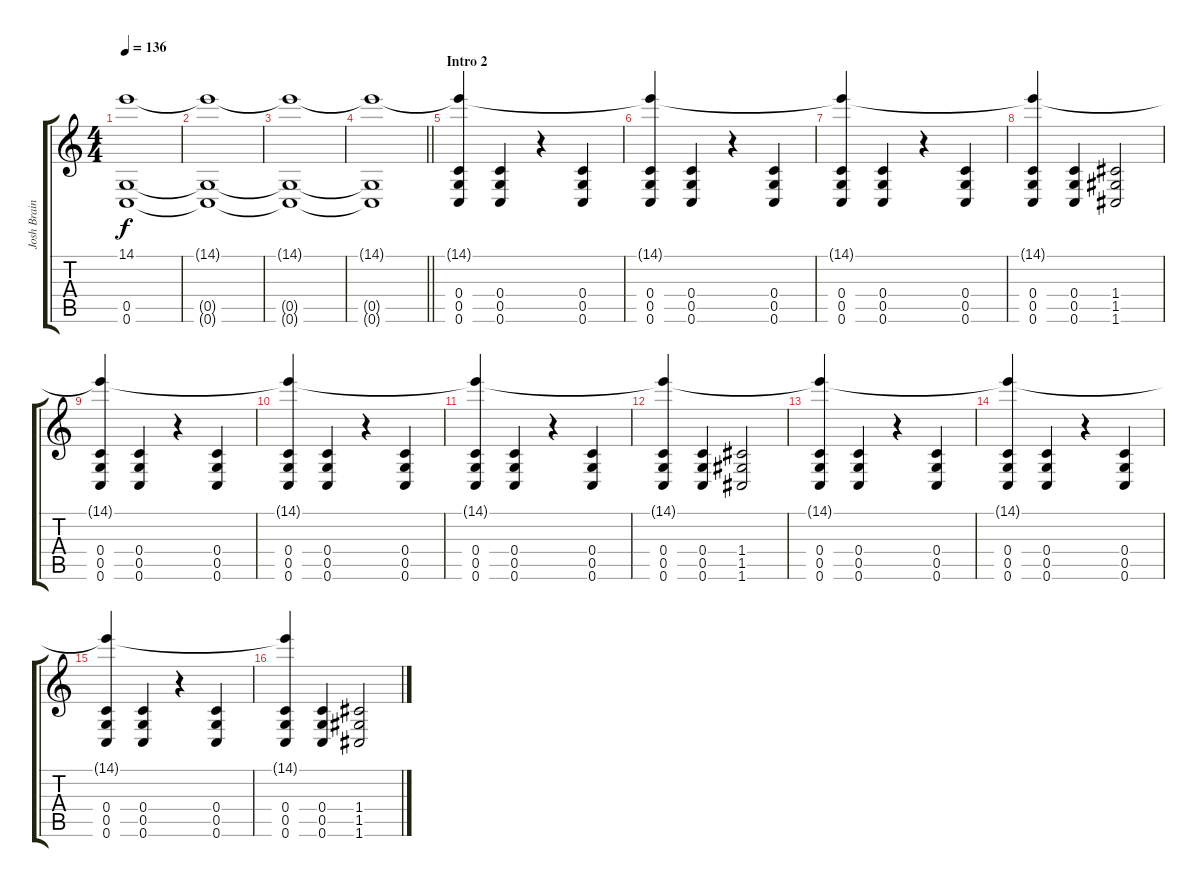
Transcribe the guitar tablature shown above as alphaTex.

\track ("Josh Brainard" "Josh Brain") {instrument distortionguitar}
\staff {score tabs}
\tuning (D4 A3 F3 C3 G2 C2) {hide}
\ts (4 4)
\tempo 136
\clef g2
\ks c
(14.1{t} 0.5{t} 0.6{t}).1{dy f} |
(14.1{t} 0.5{t} 0.6{t}).1 |
(14.1{t} 0.5{t} 0.6{t}).1 |
\barLineRight lightlight
(14.1{t} 0.5{t} 0.6{t}).1 |
\section ("" "Intro 2")
(14.1{t} 0.4 0.5 0.6).4{volume 15 instrument acousticguitarsteel} (0.4 0.5 0.6).4 r.4 (0.4 0.5 0.6).4 |
(14.1{t} 0.4 0.5 0.6).4 (0.4 0.5 0.6).4 r.4 (0.4 0.5 0.6).4 |
(14.1{t} 0.4 0.5 0.6).4 (0.4 0.5 0.6).4 r.4 (0.4 0.5 0.6).4 |
(14.1{t} 0.4 0.5 0.6).4 (0.4 0.5 0.6).4 (1.4 1.5 1.6).2 |
(14.1{t} 0.4 0.5 0.6).4 (0.4 0.5 0.6).4 r.4 (0.4 0.5 0.6).4 |
(14.1{t} 0.4 0.5 0.6).4 (0.4 0.5 0.6).4 r.4 (0.4 0.5 0.6).4 |
(14.1{t} 0.4 0.5 0.6).4 (0.4 0.5 0.6).4 r.4 (0.4 0.5 0.6).4 |
(14.1{t} 0.4 0.5 0.6).4 (0.4 0.5 0.6).4 (1.4 1.5 1.6).2 |
(14.1{t} 0.4 0.5 0.6).4 (0.4 0.5 0.6).4 r.4 (0.4 0.5 0.6).4 |
(14.1{t} 0.4 0.5 0.6).4 (0.4 0.5 0.6).4 r.4 (0.4 0.5 0.6).4 |
(14.1{t} 0.4 0.5 0.6).4 (0.4 0.5 0.6).4 r.4 (0.4 0.5 0.6).4 |
(14.1{t} 0.4 0.5 0.6).4 (0.4 0.5 0.6).4 (1.4 1.5 1.6).2
